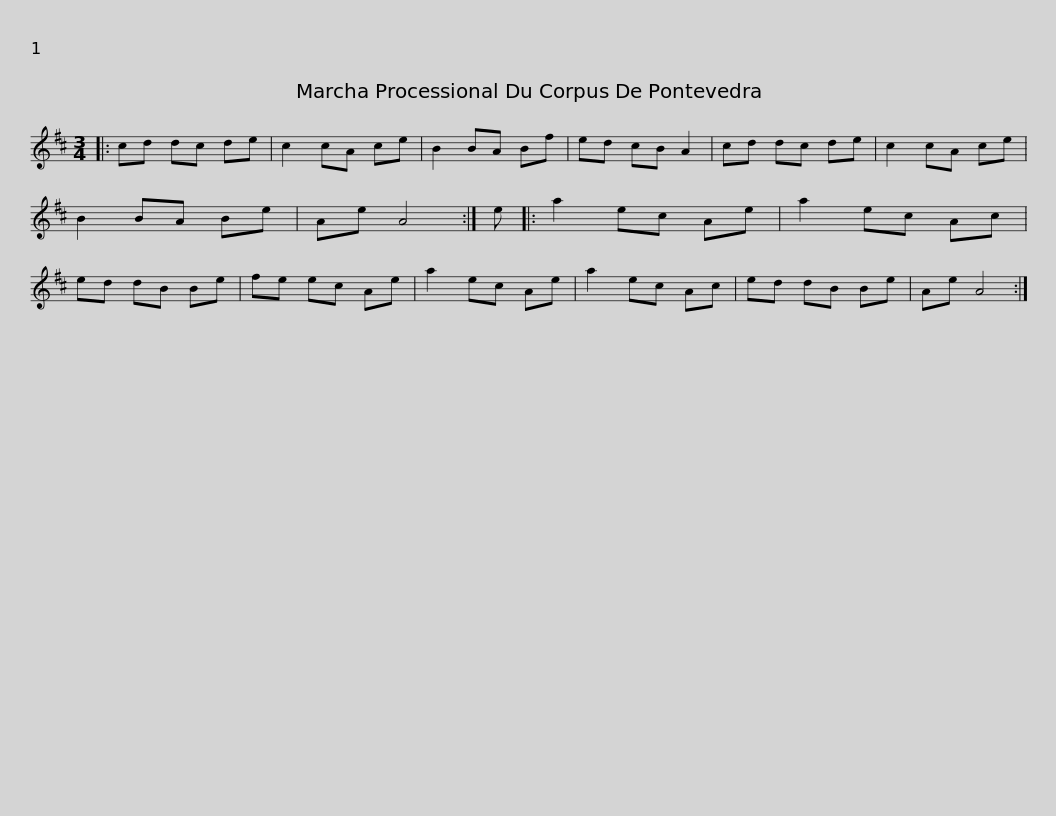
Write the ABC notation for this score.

X:1
L:1/8
M:3/4
I:linebreak $
K:D
V:1 treble
V:1
|: cd dc de | c2 cA ce | B2 BA Bf | ed cB A2 | cd dc de | %5
 c2 cA ce | B2 BA Be | Ae A4 :|$ e |: a2 ec Ae | %10
 a2 ec Ac | ed dB Be | fe ec Ae | a2 ec Ae | a2 ec Ac | %15
 ed dB Be | Ae A4 :| %17
